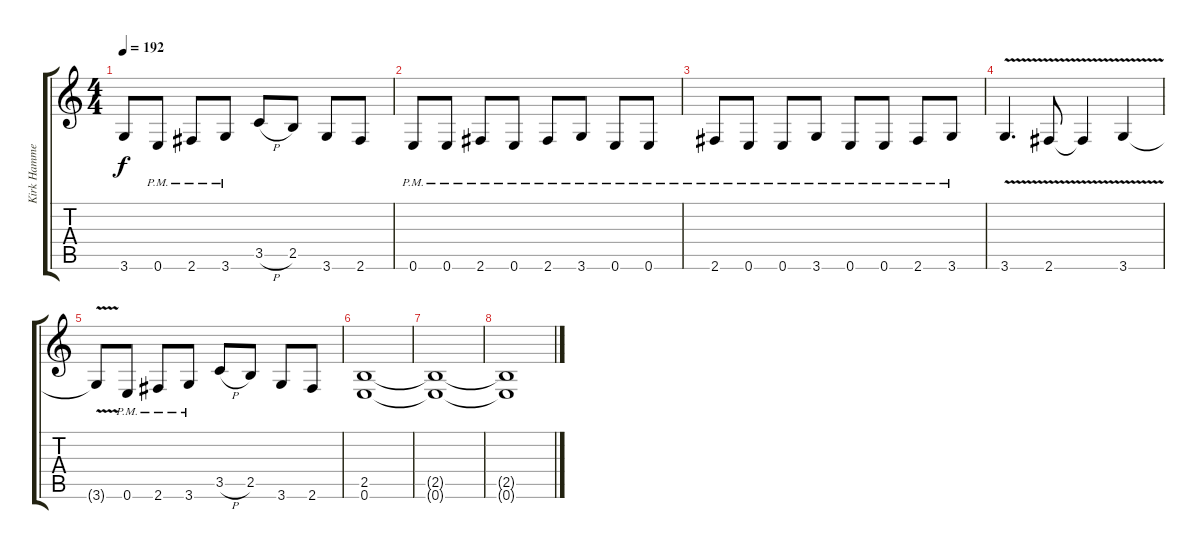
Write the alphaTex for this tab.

\track ("Kirk Hammet - Rhythm/Lead Guitar" "Kirk Hamme") {instrument distortionguitar}
\staff {score tabs}
\tuning (E4 B3 G3 D3 A2 E2) {hide}
\ts (4 4)
\tempo 192
\clef g2
\ks c
3.6{t}.8{dy f} 0.6{pm}.8 2.6{pm}.8 3.6{pm}.8 3.5{h}.8 2.5.8 3.6.8 2.6.8 |
0.6{pm}.8 0.6{pm}.8 2.6{pm}.8 0.6{pm}.8 2.6{pm}.8 3.6{pm}.8 0.6{pm}.8 0.6{pm}.8 |
2.6{pm}.8 0.6{pm}.8 0.6{pm}.8 3.6{pm}.8 0.6{pm}.8 0.6{pm}.8 2.6{pm}.8 3.6{pm}.8 |
3.6{v}.4{d} 2.6{v}.8 2.6{t}.4 3.6{v}.4 |
3.6{t}.8 0.6{pm}.8 2.6{pm}.8 3.6{pm}.8 3.5{h}.8 2.5.8 3.6.8 2.6.8 |
(2.5 0.6).1 |
(2.5{t} 0.6{t}).1 |
(2.5{t} 0.6{t}).1
